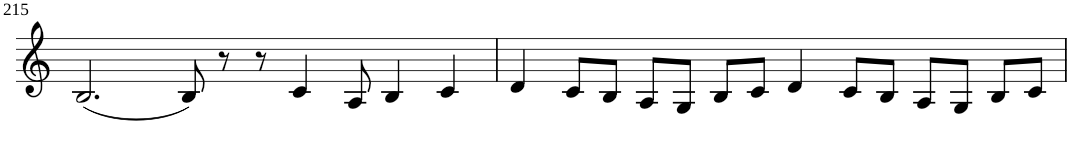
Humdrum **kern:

**kern
*part1
*staff1
*I"Violin
!!LO:PB:g=z
*clefG2
*k[]
*M8/4
=215
(2.B/
8B/)
8r
8r
4c/
8A/
4B/
4c/
=216
4d/
8c/L
8B/J
8A/L
8G/J
8B/L
8c/J
4d/
8c/L
8B/J
8A/L
8G/J
8B/L
8c/J
=
*-
